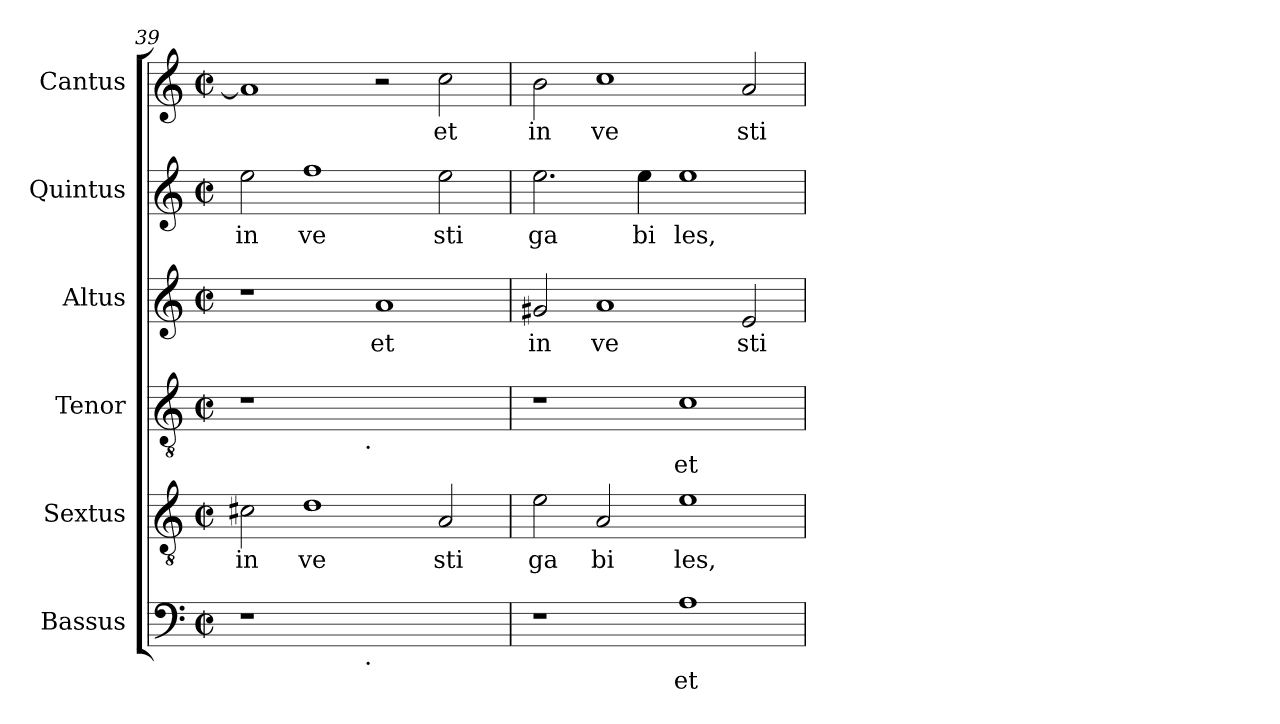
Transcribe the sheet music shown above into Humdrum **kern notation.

**kern	**text	**kern	**text	**kern	**text	**kern	**text	**kern	**text	**kern	**text
*part6	*part6	*part5	*part5	*part4	*part4	*part3	*part3	*part2	*part2	*part1	*part1
*staff6	*staff6	*staff5	*staff5	*staff4	*staff4	*staff3	*staff3	*staff2	*staff2	*staff1	*staff1
*I"Bassus	*	*I"Sextus	*	*I"Tenor	*	*I"Altus	*	*I"Quintus	*	*I"Cantus	*
*clefF4	*	*clefGv2	*	*clefGv2	*	*clefG2	*	*clefG2	*	*clefG2	*
*k[]	*	*k[]	*	*k[]	*	*k[]	*	*k[]	*	*k[]	*
*C:	*	*C:	*	*C:	*	*C:	*	*C:	*	*C:	*
*M2/2	*	*M2/2	*	*M2/2	*	*M2/2	*	*M2/2	*	*M2/2	*
*met(c|)	*	*met(c|)	*	*met(c|)	*	*met(c|)	*	*met(c|)	*	*met(c|)	*
=39	=39	=39	=39	=39	=39	=39	=39	=39	=39	=39	=39
!	!	!	!LO:LY:b:cj	!	!	!	!	!	!LO:LY:b:cj	!	!LO:LY:b:cj
*^	*	*	*	*^	*	*	*	*	*	*	*
1r	2ryy	.	2c#X\	in	1r	2ryy	.	1r	.	2ee\	in	1a]	.
!	!	!	!	!LO:LY:b:cj	!	!	!	!	!	!	!LO:LY:b:cj	!	!
.	4...ryy	.	1d	ve	.	4...ryy	.	.	.	1ff	ve	.	.
!	!	!	!	!	!	!LO:TX:b:t=.	!	!	!	!	!	!	!
!	!LO:TX:b:t=.	!	!	!	!	!	!	!	!	!	!	!	!
.	1ryy	.	.	.	.	1ryy	.	.	.	.	.	.	.
!	!	!	!	!	!	!	!	!	!LO:LY:b:cj	!	!	!	!
1ryy	.	.	.	.	1ryy	.	.	1a	et	.	.	2r	.
!	!	!	!	!LO:LY:b:cj	!	!	!	!	!	!	!LO:LY:b:cj	!	!LO:LY:b:cj
.	.	.	2A/	sti	.	.	.	.	.	2ee\	sti	2cc\	et
.	32ryy	.	.	.	.	32ryy	.	.	.	.	.	.	.
=40	=40	=40	=40	=40	=40	=40	=40	=40	=40	=40	=40	=40	=40
!	!	!	!	!LO:LY:b:cj	!	!	!	!	!LO:LY:b:cj	!	!LO:LY:b:cj	!	!LO:LY:b:cj
*v	*v	*	*	*	*v	*v	*	*	*	*	*	*	*
1r	.	2e\	ga	1r	.	2g#X/	in	2.ee\	ga	2b\	in
!	!	!	!LO:LY:b:cj	!	!	!	!LO:LY:b:cj	!	!	!	!LO:LY:b:cj
.	.	2A/	bi	.	.	1a	ve	.	.	1cc	ve
!	!	!	!	!	!	!	!	!	!LO:LY:b:cj	!	!
.	.	.	.	.	.	.	.	4ee\	bi	.	.
!	!LO:LY:b:cj	!	!LO:LY:b:cj	!	!LO:LY:b:cj	!	!	!	!LO:LY:b:cj	!	!
1A	et	1e	les,	1c	et	.	.	1ee	les,	.	.
!	!	!	!	!	!	!	!LO:LY:b:cj	!	!	!	!LO:LY:b:cj
.	.	.	.	.	.	2e/	sti	.	.	2a/	sti
=	=	=	=	=	=	=	=	=	=	=	=
*-	*-	*-	*-	*-	*-	*-	*-	*-	*-	*-	*-
